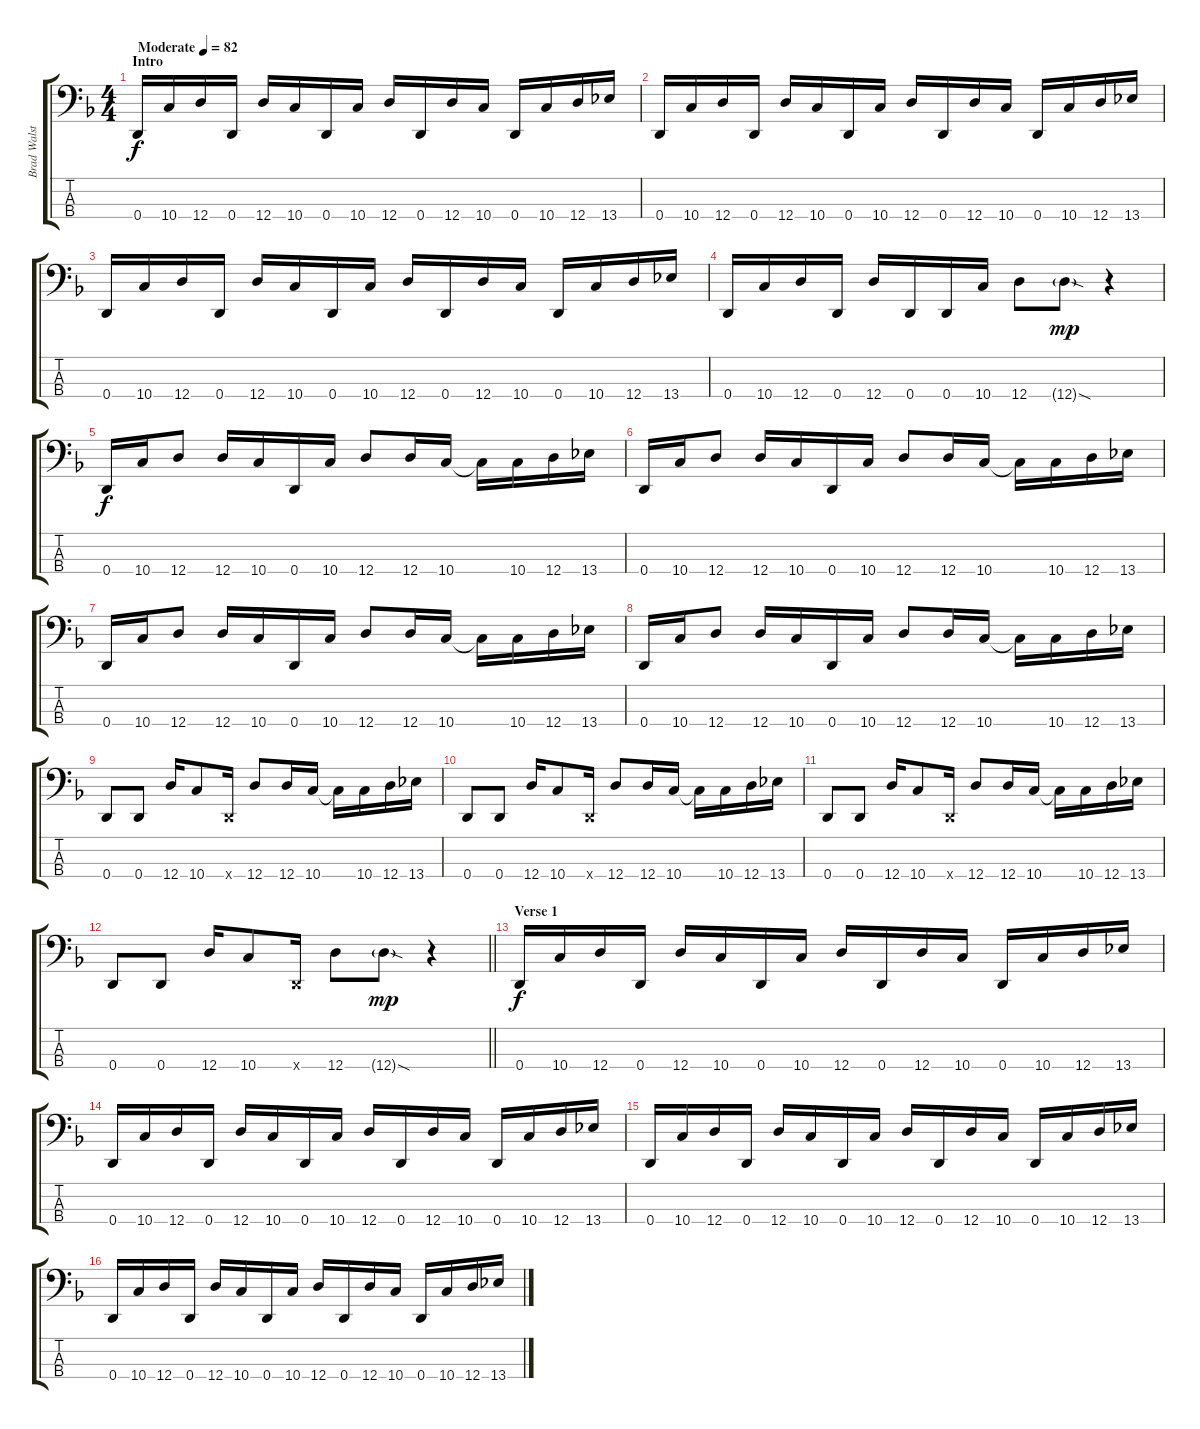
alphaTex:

\track ("Brad Walst" "Brad Walst") {instrument electricbassfinger}
\staff {score tabs}
\tuning (G2 D2 A1 D1) {hide}
\ts (4 4)
\section ("" "Intro")
\tempo (82 "Moderate")
\clef f4
\ks f
0.4.16{dy f instrument electricbassfinger} 10.4.16 12.4.16 0.4.16 12.4.16 10.4.16 0.4.16 10.4.16 12.4.16 0.4.16 12.4.16 10.4.16 0.4.16 10.4.16 12.4.16 13.4.16 |
0.4.16 10.4.16 12.4.16 0.4.16 12.4.16 10.4.16 0.4.16 10.4.16 12.4.16 0.4.16 12.4.16 10.4.16 0.4.16 10.4.16 12.4.16 13.4.16 |
0.4.16 10.4.16 12.4.16 0.4.16 12.4.16 10.4.16 0.4.16 10.4.16 12.4.16 0.4.16 12.4.16 10.4.16 0.4.16 10.4.16 12.4.16 13.4.16 |
0.4.16 10.4.16 12.4.16 0.4.16 12.4.16 0.4.16 0.4.16 10.4.16 12.4.8 12.4{sod g}.8{dy mp} r.4 |
0.4.16{dy f} 10.4.16 12.4.8 12.4.16 10.4.16 0.4.16 10.4.16 12.4.8 12.4.16 10.4.16 10.4{t}.16 10.4.16 12.4.16 13.4.16 |
0.4.16 10.4.16 12.4.8 12.4.16 10.4.16 0.4.16 10.4.16 12.4.8 12.4.16 10.4.16 10.4{t}.16 10.4.16 12.4.16 13.4.16 |
0.4.16 10.4.16 12.4.8 12.4.16 10.4.16 0.4.16 10.4.16 12.4.8 12.4.16 10.4.16 10.4{t}.16 10.4.16 12.4.16 13.4.16 |
0.4.16 10.4.16 12.4.8 12.4.16 10.4.16 0.4.16 10.4.16 12.4.8 12.4.16 10.4.16 10.4{t}.16 10.4.16 12.4.16 13.4.16 |
0.4.8 0.4.8 12.4.16 10.4.8 0.4{x}.16 12.4.8 12.4.16 10.4.16 10.4{t}.16 10.4.16 12.4.16 13.4.16 |
0.4.8 0.4.8 12.4.16 10.4.8 0.4{x}.16 12.4.8 12.4.16 10.4.16 10.4{t}.16 10.4.16 12.4.16 13.4.16 |
0.4.8 0.4.8 12.4.16 10.4.8 0.4{x}.16 12.4.8 12.4.16 10.4.16 10.4{t}.16 10.4.16 12.4.16 13.4.16 |
\barLineRight lightlight
0.4.8 0.4.8 12.4.16 10.4.8 0.4{x}.16 12.4.8 12.4{sod g}.8{dy mp} r.4 |
\section ("" "Verse 1")
0.4.16{dy f} 10.4.16 12.4.16 0.4.16 12.4.16 10.4.16 0.4.16 10.4.16 12.4.16 0.4.16 12.4.16 10.4.16 0.4.16 10.4.16 12.4.16 13.4.16 |
0.4.16 10.4.16 12.4.16 0.4.16 12.4.16 10.4.16 0.4.16 10.4.16 12.4.16 0.4.16 12.4.16 10.4.16 0.4.16 10.4.16 12.4.16 13.4.16 |
0.4.16 10.4.16 12.4.16 0.4.16 12.4.16 10.4.16 0.4.16 10.4.16 12.4.16 0.4.16 12.4.16 10.4.16 0.4.16 10.4.16 12.4.16 13.4.16 |
0.4.16 10.4.16 12.4.16 0.4.16 12.4.16 10.4.16 0.4.16 10.4.16 12.4.16 0.4.16 12.4.16 10.4.16 0.4.16 10.4.16 12.4.16 13.4.16
